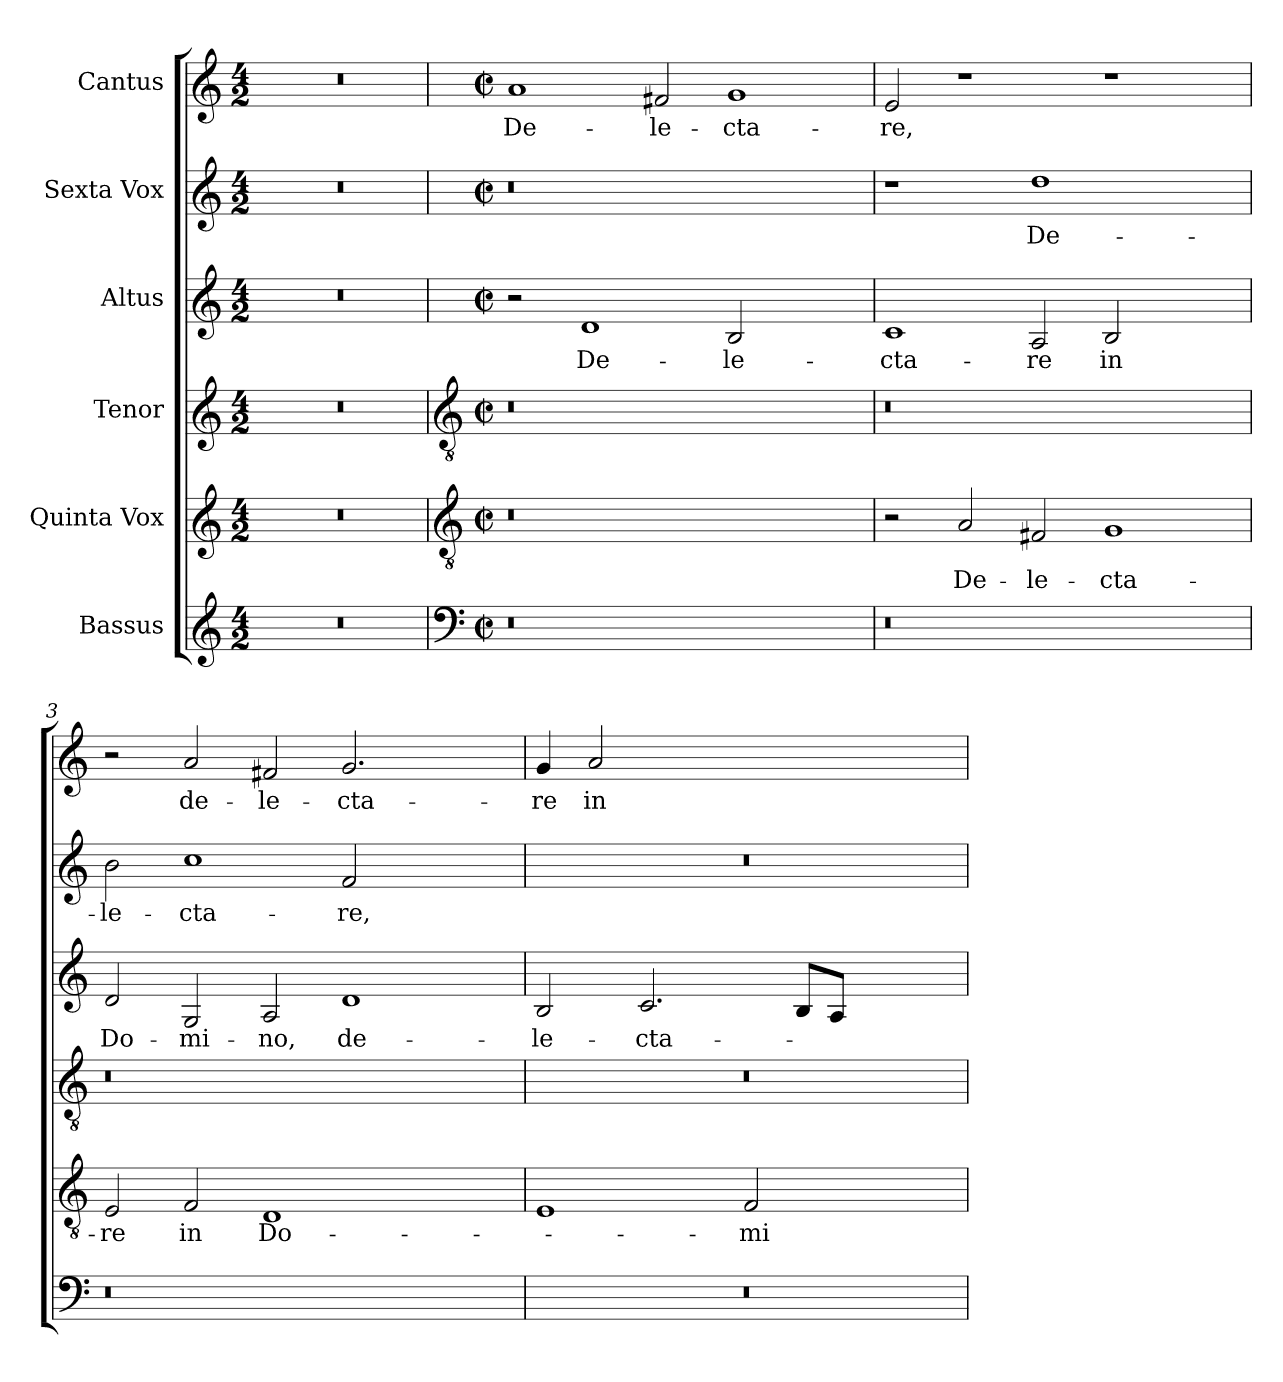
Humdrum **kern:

**kern	**kern	**text	**kern	**kern	**text	**kern	**text	**kern	**text
*part6	*part5	*part5	*part4	*part3	*part3	*part2	*part2	*part1	*part1
*staff6	*staff5	*staff5	*staff4	*staff3	*staff3	*staff2	*staff2	*staff1	*staff1
*I"Bassus	*I"Quinta Vox	*	*I"Tenor	*I"Altus	*	*I"Sexta Vox	*	*I"Cantus	*
*clefG2	*clefG2	*	*clefG2	*clefG2	*	*clefG2	*	*clefG2	*
*k[]	*k[]	*	*k[]	*k[]	*	*k[]	*	*k[]	*
*C:	*C:	*	*C:	*C:	*	*C:	*	*C:	*
*M4/2	*M4/2	*	*M4/2	*M4/2	*	*M4/2	*	*M4/2	*
=	=	=	=	=	=	=	=	=	=
0r	0r	.	0r	0r	.	0r	.	0r	.
!!LO:LB:g=z
=1	=1	=1	=1	=1	=1	=1	=1	=1	=1
*clefF4	*clefGv2	*	*clefGv2	*	*	*	*	*	*
*M4/2	*M4/2	*	*M4/2	*M4/2	*	*M4/2	*	*M4/2	*
*met(c|)	*met(c|)	*	*met(c|)	*met(c|)	*	*met(c|)	*	*met(c|)	*
!	!	!	!	!	!	!	!	!	!LO:LY:b
0r	0r	.	0r	2r	.	0r	.	1a	De-
!	!	!	!	!	!LO:LY:b	!	!	!	!
.	.	.	.	1d	De-	.	.	.	.
!	!	!	!	!	!	!	!	!	!LO:LY:b
.	.	.	.	.	.	.	.	2f#X	-le-
!	!	!	!	!	!LO:LY:b	!	!	!	!LO:LY:b
.	.	.	.	2B	-le-	.	.	1g	-cta-
2ryy	2ryy	.	2ryy	2ryy	.	2ryy	.	.	.
=2	=2	=2	=2	=2	=2	=2	=2	=2	=2
!	!	!	!	!	!LO:LY:b	!	!	!	!LO:LY:b
0r	2r	.	0r	1c	-cta-	1r	.	2e	-re,
!	!	!LO:LY:b	!	!	!	!	!	!	!
.	2A	De-	.	.	.	.	.	1r	.
!	!	!LO:LY:b	!	!	!LO:LY:b	!	!LO:LY:b	!	!
.	2F#X	-le-	.	2A	-re	1dd	De-	.	.
!	!	!LO:LY:b	!	!	!LO:LY:b	!	!	!	!
.	1G	-cta-	.	2B	in	.	.	1r	.
2ryy	.	.	2ryy	2ryy	.	2ryy	.	.	.
=3	=3	=3	=3	=3	=3	=3	=3	=3	=3
!	!	!LO:LY:b	!	!	!LO:LY:b	!	!LO:LY:b	!	!
0r	2E	-re	0r	2d	Do-	2b	-le-	2r	.
!	!	!LO:LY:b	!	!	!LO:LY:b	!	!LO:LY:b	!	!LO:LY:b
.	2F	in	.	2G	-mi-	1cc	-cta-	2a	de-
!	!	!LO:LY:b	!	!	!LO:LY:b	!	!	!	!LO:LY:b
.	1D	Do-	.	2A	-no,	.	.	2f#X	-le-
!	!	!	!	!	!LO:LY:b	!	!LO:LY:b	!	!LO:LY:b
.	.	.	.	1d	de-	2f	-re,	2.g	-cta-
2ryy	2ryy	.	2ryy	.	.	2ryy	.	.	.
.	.	.	.	.	.	.	.	4ryy	.
=4	=4	=4	=4	=4	=4	=4	=4	=4	=4
!	!	!	!	!	!LO:LY:b	!	!	!	!LO:LY:b
0r	1E	.	0r	2B	-le-	0r	.	4g	-re
!	!	!	!	!	!	!	!	!	!LO:LY:b
.	.	.	.	.	.	.	.	2a	in
!	!	!	!	!	!LO:LY:b	!	!	!	!
.	.	.	.	2.c	-cta-	.	.	.	.
.	.	.	.	.	.	.	.	1ryy	.
!	!	!LO:LY:b	!	!	!	!	!	!	!
.	2F	-mi-	.	.	.	.	.	.	.
.	.	.	.	8BL	.	.	.	.	.
.	.	.	.	8AJ	.	.	.	.	.
.	2ryy	.	.	2ryy	.	.	.	.	.
.	.	.	.	.	.	.	.	4ryy	.
=	=	=	=	=	=	=	=	=	=
*-	*-	*-	*-	*-	*-	*-	*-	*-	*-
